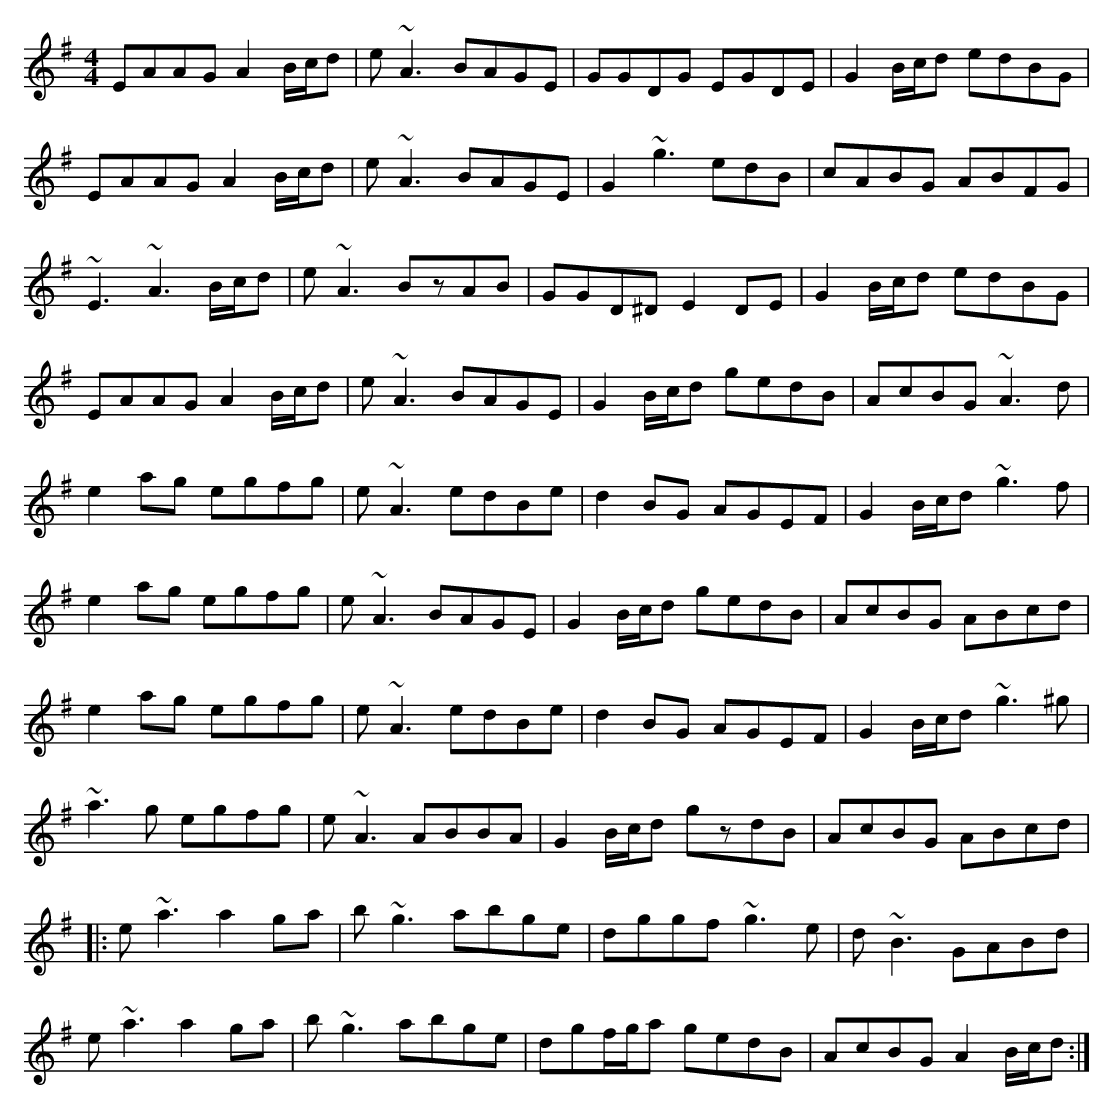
X:1
M:4/4
K:Ador
EAAG A2B/c/d|e~A3 BAGE|GGDG EGDE|G2B/c/d edBG|
EAAG A2B/c/d|e~A3 BAGE|G2 ~g3 edB|cABG ABFG|
~E3~A3B/c/d|e~A3 BzAB|GGD^D E2DE|G2B/c/d edBG|
EAAG A2B/c/d|e~A3 BAGE|G2B/c/d gedB|AcBG ~A3d|
e2ag egfg|e~A3 edBe|d2BG AGEF|G2B/c/d ~g3f|
e2ag egfg|e~A3 BAGE|G2B/c/d gedB|AcBG ABcd|
e2ag egfg|e~A3 edBe|d2BG AGEF|G2B/c/d ~g3^g|
~a3g egfg|e~A3 ABBA|G2B/c/d gzdB|AcBG ABcd|
|:e~a3 a2ga|b~g3 abge|dggf ~g3e|d~B3 GABd|
e~a3 a2ga|b~g3 abge|dgf/g/a gedB|AcBG A2B/c/d:|
